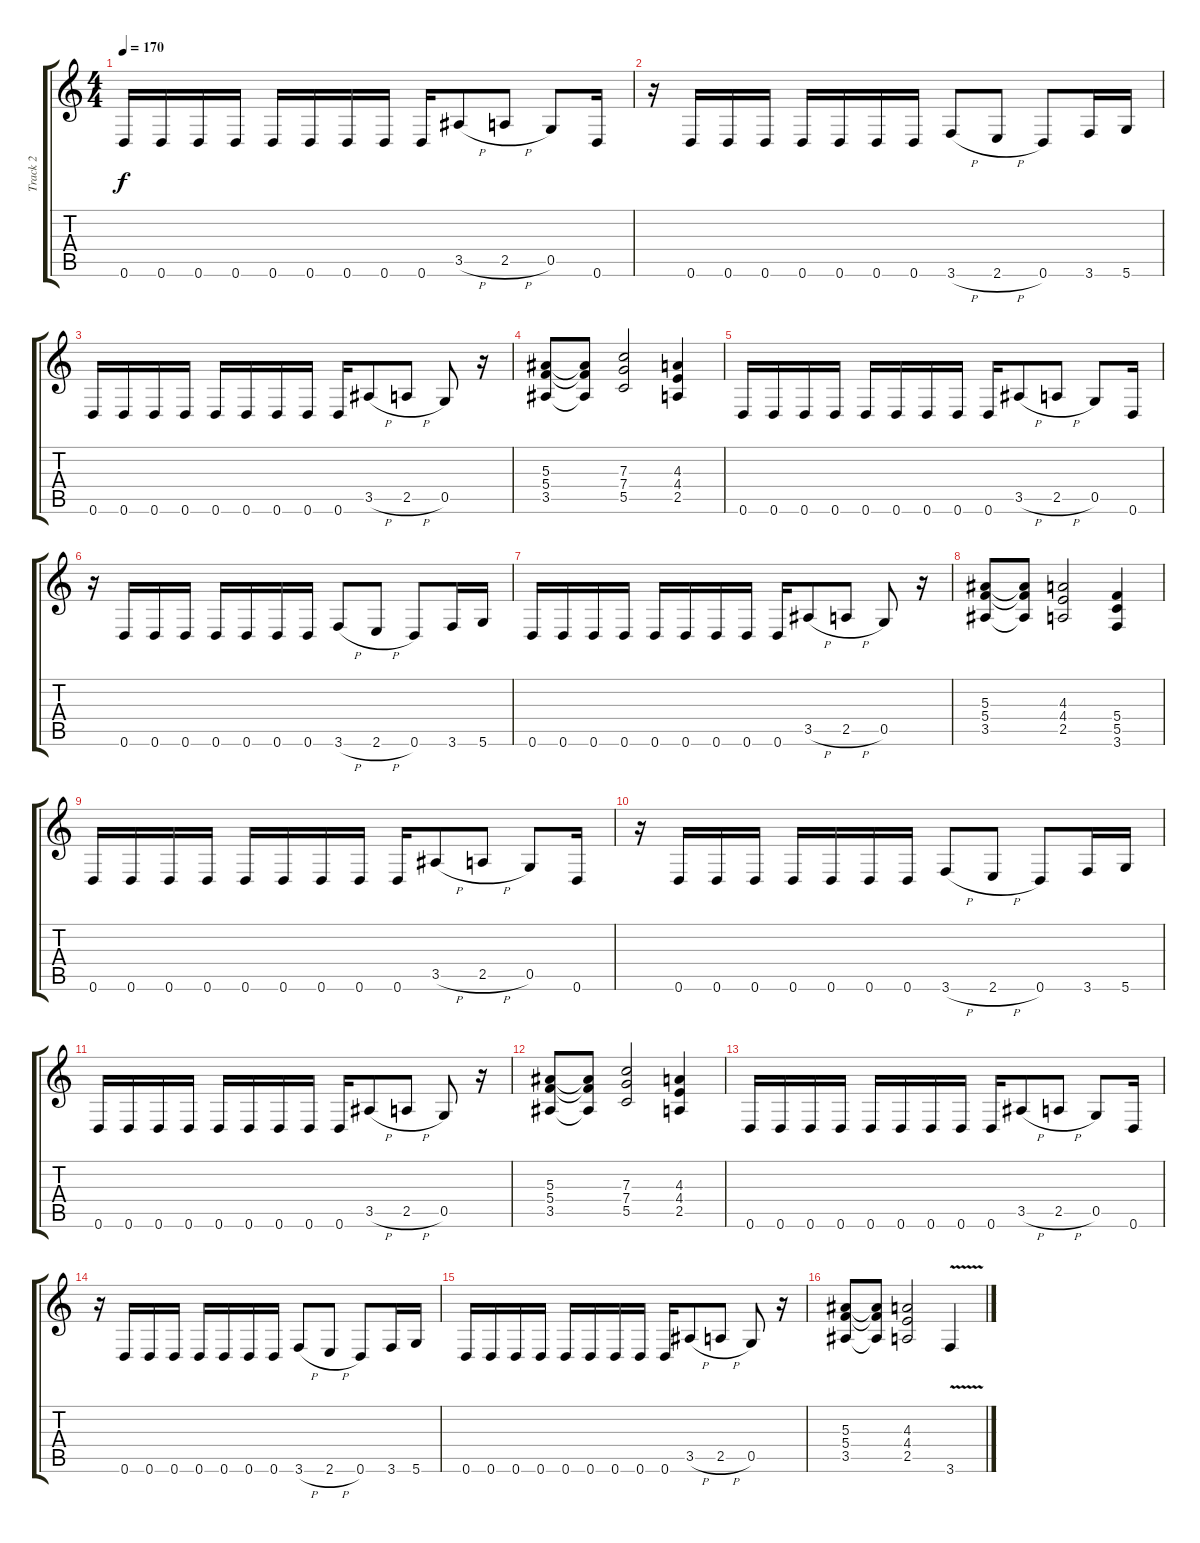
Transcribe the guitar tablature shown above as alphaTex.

\track ("Track 2" "Track 2") {instrument overdrivenguitar}
\staff {score tabs}
\tuning (D4 A3 F3 C3 G2 D2) {hide}
\ts (4 4)
\tempo 170
\clef g2
\ks c
0.6.16{dy f} 0.6.16 0.6.16 0.6.16 0.6.16 0.6.16 0.6.16 0.6.16 0.6.16 3.5{h}.8 2.5{h}.8 0.5.8 0.6.16 |
r.16 0.6.16 0.6.16 0.6.16 0.6.16 0.6.16 0.6.16 0.6.16 3.6{h}.8 2.6{h}.8 0.6.8 3.6.16 5.6.16 |
0.6.16 0.6.16 0.6.16 0.6.16 0.6.16 0.6.16 0.6.16 0.6.16 0.6.16 3.5{h}.8 2.5{h}.8 0.5.8 r.16 |
(5.3 5.4 3.5).8 (5.3{t} 5.4{t} 3.5{t}).8 (7.3 7.4 5.5).2 (4.3 4.4 2.5).4 |
0.6.16 0.6.16 0.6.16 0.6.16 0.6.16 0.6.16 0.6.16 0.6.16 0.6.16 3.5{h}.8 2.5{h}.8 0.5.8 0.6.16 |
r.16 0.6.16 0.6.16 0.6.16 0.6.16 0.6.16 0.6.16 0.6.16 3.6{h}.8 2.6{h}.8 0.6.8 3.6.16 5.6.16 |
0.6.16 0.6.16 0.6.16 0.6.16 0.6.16 0.6.16 0.6.16 0.6.16 0.6.16 3.5{h}.8 2.5{h}.8 0.5.8 r.16 |
(5.3 5.4 3.5).8 (5.3{t} 5.4{t} 3.5{t}).8 (4.3 4.4 2.5).2 (5.4 5.5 3.6).4 |
0.6.16 0.6.16 0.6.16 0.6.16 0.6.16 0.6.16 0.6.16 0.6.16 0.6.16 3.5{h}.8 2.5{h}.8 0.5.8 0.6.16 |
r.16 0.6.16 0.6.16 0.6.16 0.6.16 0.6.16 0.6.16 0.6.16 3.6{h}.8 2.6{h}.8 0.6.8 3.6.16 5.6.16 |
0.6.16 0.6.16 0.6.16 0.6.16 0.6.16 0.6.16 0.6.16 0.6.16 0.6.16 3.5{h}.8 2.5{h}.8 0.5.8 r.16 |
(5.3 5.4 3.5).8 (5.3{t} 5.4{t} 3.5{t}).8 (7.3 7.4 5.5).2 (4.3 4.4 2.5).4 |
0.6.16 0.6.16 0.6.16 0.6.16 0.6.16 0.6.16 0.6.16 0.6.16 0.6.16 3.5{h}.8 2.5{h}.8 0.5.8 0.6.16 |
r.16 0.6.16 0.6.16 0.6.16 0.6.16 0.6.16 0.6.16 0.6.16 3.6{h}.8 2.6{h}.8 0.6.8 3.6.16 5.6.16 |
0.6.16 0.6.16 0.6.16 0.6.16 0.6.16 0.6.16 0.6.16 0.6.16 0.6.16 3.5{h}.8 2.5{h}.8 0.5.8 r.16 |
(5.3 5.4 3.5).8 (5.3{t} 5.4{t} 3.5{t}).8 (4.3 4.4 2.5).2 3.6{v}.4
